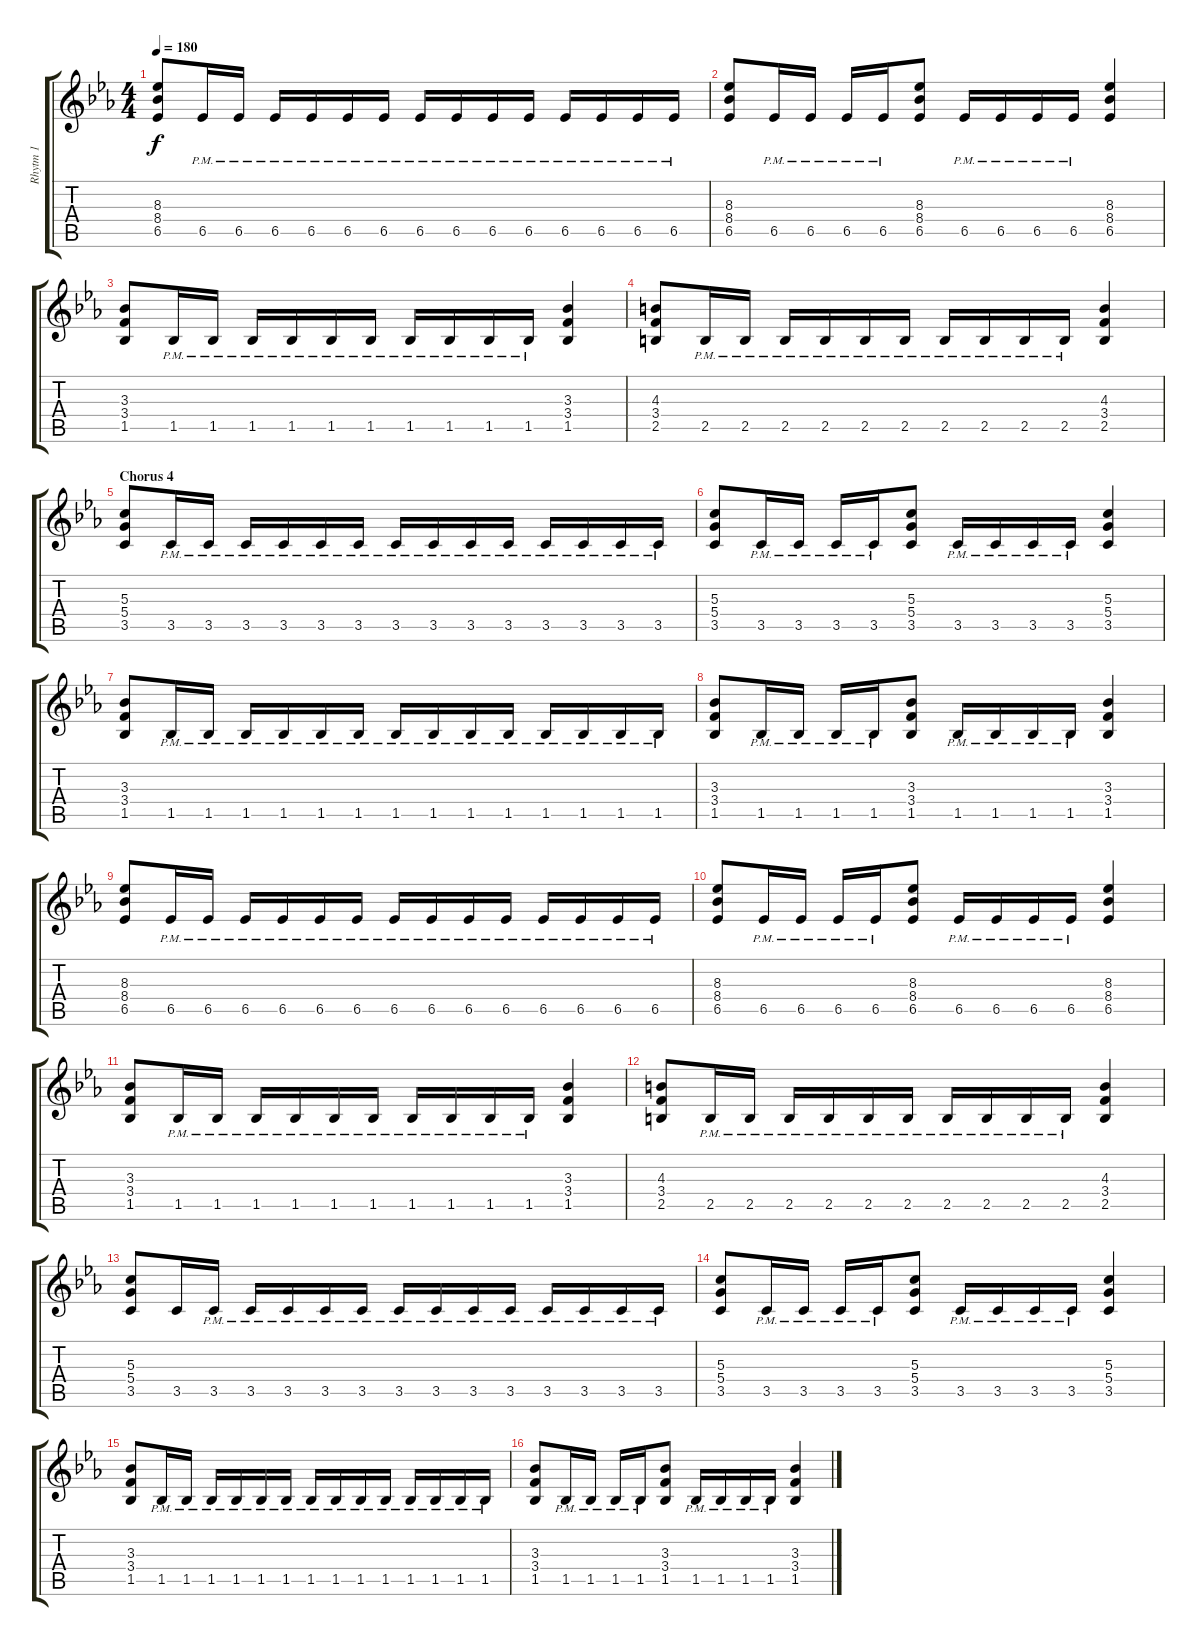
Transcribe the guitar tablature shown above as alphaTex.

\track ("Rhytm 1" "Rhytm 1") {instrument overdrivenguitar}
\staff {score tabs}
\tuning (E4 B3 G3 D3 A2 E2) {hide}
\ts (4 4)
\tempo 180
\clef g2
\ks eb
(8.3 8.4 6.5).8{dy f} 6.5{pm}.16 6.5{pm}.16 6.5{pm}.16 6.5{pm}.16 6.5{pm}.16 6.5{pm}.16 6.5{pm}.16 6.5{pm}.16 6.5{pm}.16 6.5{pm}.16 6.5{pm}.16 6.5{pm}.16 6.5{pm}.16 6.5{pm}.16 |
(8.3 8.4 6.5).8 6.5{pm}.16 6.5{pm}.16 6.5{pm}.16 6.5{pm}.16 (8.3 8.4 6.5).8 6.5{pm}.16 6.5{pm}.16 6.5{pm}.16 6.5{pm}.16 (8.3 8.4 6.5).4 |
(3.3 3.4 1.5).8 1.5{pm}.16 1.5{pm}.16 1.5{pm}.16 1.5{pm}.16 1.5{pm}.16 1.5{pm}.16 1.5{pm}.16 1.5{pm}.16 1.5{pm}.16 1.5{pm}.16 (3.3 3.4 1.5).4 |
(4.3 3.4 2.5).8 2.5{pm}.16 2.5{pm}.16 2.5{pm}.16 2.5{pm}.16 2.5{pm}.16 2.5{pm}.16 2.5{pm}.16 2.5{pm}.16 2.5{pm}.16 2.5{pm}.16 (4.3 3.4 2.5).4 |
\section ("" "Chorus 4")
(5.3 5.4 3.5).8 3.5{pm}.16 3.5{pm}.16 3.5{pm}.16 3.5{pm}.16 3.5{pm}.16 3.5{pm}.16 3.5{pm}.16 3.5{pm}.16 3.5{pm}.16 3.5{pm}.16 3.5{pm}.16 3.5{pm}.16 3.5{pm}.16 3.5{pm}.16 |
(5.3 5.4 3.5).8 3.5{pm}.16 3.5{pm}.16 3.5{pm}.16 3.5{pm}.16 (5.3 5.4 3.5).8 3.5{pm}.16 3.5{pm}.16 3.5{pm}.16 3.5{pm}.16 (5.3 5.4 3.5).4 |
(3.3 3.4 1.5).8 1.5{pm}.16 1.5{pm}.16 1.5{pm}.16 1.5{pm}.16 1.5{pm}.16 1.5{pm}.16 1.5{pm}.16 1.5{pm}.16 1.5{pm}.16 1.5{pm}.16 1.5{pm}.16 1.5{pm}.16 1.5{pm}.16 1.5{pm}.16 |
(3.3 3.4 1.5).8 1.5{pm}.16 1.5{pm}.16 1.5{pm}.16 1.5{pm}.16 (3.3 3.4 1.5).8 1.5{pm}.16 1.5{pm}.16 1.5{pm}.16 1.5{pm}.16 (3.3 3.4 1.5).4 |
(8.3 8.4 6.5).8 6.5{pm}.16 6.5{pm}.16 6.5{pm}.16 6.5{pm}.16 6.5{pm}.16 6.5{pm}.16 6.5{pm}.16 6.5{pm}.16 6.5{pm}.16 6.5{pm}.16 6.5{pm}.16 6.5{pm}.16 6.5{pm}.16 6.5{pm}.16 |
(8.3 8.4 6.5).8 6.5{pm}.16 6.5{pm}.16 6.5{pm}.16 6.5{pm}.16 (8.3 8.4 6.5).8 6.5{pm}.16 6.5{pm}.16 6.5{pm}.16 6.5{pm}.16 (8.3 8.4 6.5).4 |
(3.3 3.4 1.5).8 1.5{pm}.16 1.5{pm}.16 1.5{pm}.16 1.5{pm}.16 1.5{pm}.16 1.5{pm}.16 1.5{pm}.16 1.5{pm}.16 1.5{pm}.16 1.5{pm}.16 (3.3 3.4 1.5).4 |
(4.3 3.4 2.5).8 2.5{pm}.16 2.5{pm}.16 2.5{pm}.16 2.5{pm}.16 2.5{pm}.16 2.5{pm}.16 2.5{pm}.16 2.5{pm}.16 2.5{pm}.16 2.5{pm}.16 (4.3 3.4 2.5).4 |
(5.3 5.4 3.5).8 3.5.16 3.5{pm}.16 3.5{pm}.16 3.5{pm}.16 3.5{pm}.16 3.5{pm}.16 3.5{pm}.16 3.5{pm}.16 3.5{pm}.16 3.5{pm}.16 3.5{pm}.16 3.5{pm}.16 3.5{pm}.16 3.5{pm}.16 |
(5.3 5.4 3.5).8 3.5{pm}.16 3.5{pm}.16 3.5{pm}.16 3.5{pm}.16 (5.3 5.4 3.5).8 3.5{pm}.16 3.5{pm}.16 3.5{pm}.16 3.5{pm}.16 (5.3 5.4 3.5).4 |
(3.3 3.4 1.5).8 1.5{pm}.16 1.5{pm}.16 1.5{pm}.16 1.5{pm}.16 1.5{pm}.16 1.5{pm}.16 1.5{pm}.16 1.5{pm}.16 1.5{pm}.16 1.5{pm}.16 1.5{pm}.16 1.5{pm}.16 1.5{pm}.16 1.5{pm}.16 |
(3.3 3.4 1.5).8 1.5{pm}.16 1.5{pm}.16 1.5{pm}.16 1.5{pm}.16 (3.3 3.4 1.5).8 1.5{pm}.16 1.5{pm}.16 1.5{pm}.16 1.5{pm}.16 (3.3 3.4 1.5).4
